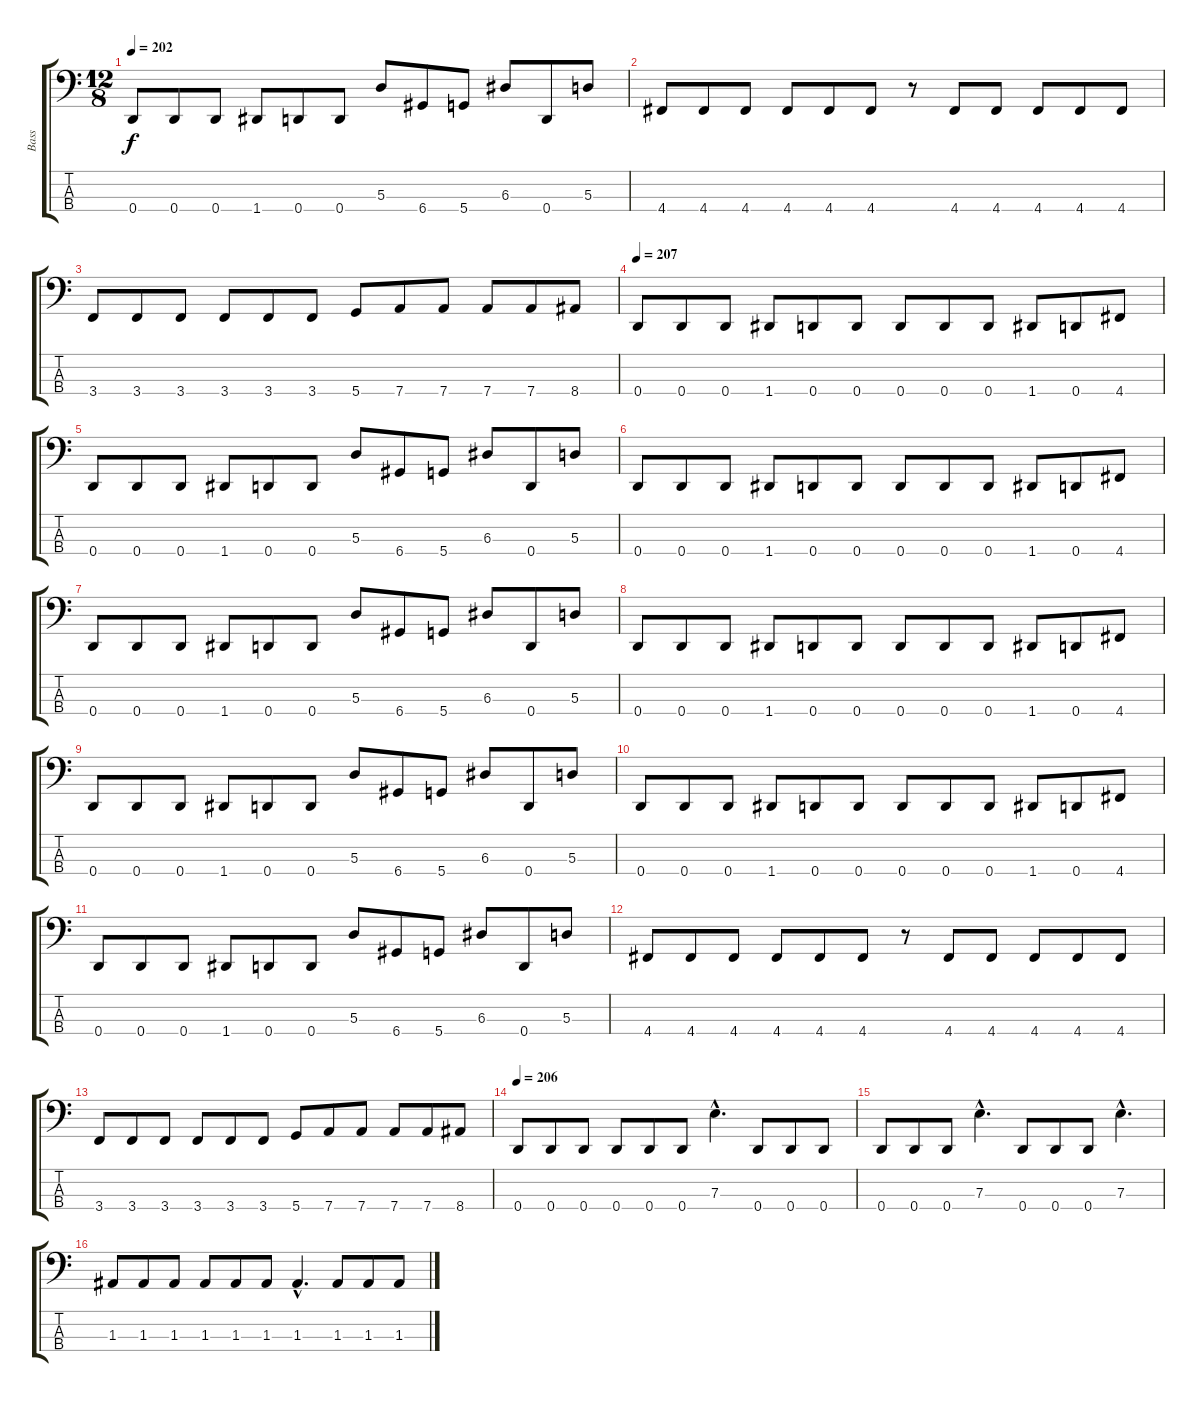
\track ("Bass" "Bass") {instrument electricbasspick}
\staff {score tabs}
\tuning (G2 D2 A1 D1) {hide}
\ts (12 8)
\tempo 202
\clef f4
\ks c
0.4.8{dy f} 0.4.8 0.4.8 1.4.8 0.4.8 0.4.8 5.3.8 6.4.8 5.4.8 6.3.8 0.4.8 5.3.8 |
4.4.8 4.4.8 4.4.8 4.4.8 4.4.8 4.4.8 r.8 4.4.8 4.4.8 4.4.8 4.4.8 4.4.8 |
3.4.8 3.4.8 3.4.8 3.4.8 3.4.8 3.4.8 5.4.8 7.4.8 7.4.8 7.4.8 7.4.8 8.4.8 |
\tempo 207
0.4.8 0.4.8 0.4.8 1.4.8 0.4.8 0.4.8 0.4.8 0.4.8 0.4.8 1.4.8 0.4.8 4.4.8 |
0.4.8 0.4.8 0.4.8 1.4.8 0.4.8 0.4.8 5.3.8 6.4.8 5.4.8 6.3.8 0.4.8 5.3.8 |
0.4.8 0.4.8 0.4.8 1.4.8 0.4.8 0.4.8 0.4.8 0.4.8 0.4.8 1.4.8 0.4.8 4.4.8 |
0.4.8 0.4.8 0.4.8 1.4.8 0.4.8 0.4.8 5.3.8 6.4.8 5.4.8 6.3.8 0.4.8 5.3.8 |
0.4.8 0.4.8 0.4.8 1.4.8 0.4.8 0.4.8 0.4.8 0.4.8 0.4.8 1.4.8 0.4.8 4.4.8 |
0.4.8 0.4.8 0.4.8 1.4.8 0.4.8 0.4.8 5.3.8 6.4.8 5.4.8 6.3.8 0.4.8 5.3.8 |
0.4.8 0.4.8 0.4.8 1.4.8 0.4.8 0.4.8 0.4.8 0.4.8 0.4.8 1.4.8 0.4.8 4.4.8 |
0.4.8 0.4.8 0.4.8 1.4.8 0.4.8 0.4.8 5.3.8 6.4.8 5.4.8 6.3.8 0.4.8 5.3.8 |
4.4.8 4.4.8 4.4.8 4.4.8 4.4.8 4.4.8 r.8 4.4.8 4.4.8 4.4.8 4.4.8 4.4.8 |
3.4.8 3.4.8 3.4.8 3.4.8 3.4.8 3.4.8 5.4.8 7.4.8 7.4.8 7.4.8 7.4.8 8.4.8 |
\tempo 206
0.4.8 0.4.8 0.4.8 0.4.8 0.4.8 0.4.8 7.3{hac}.4{d} 0.4.8 0.4.8 0.4.8 |
0.4.8 0.4.8 0.4.8 7.3{hac}.4{d} 0.4.8 0.4.8 0.4.8 7.3{hac}.4{d} |
1.3.8 1.3.8 1.3.8 1.3.8 1.3.8 1.3.8 1.3{hac}.4{d} 1.3.8 1.3.8 1.3.8
